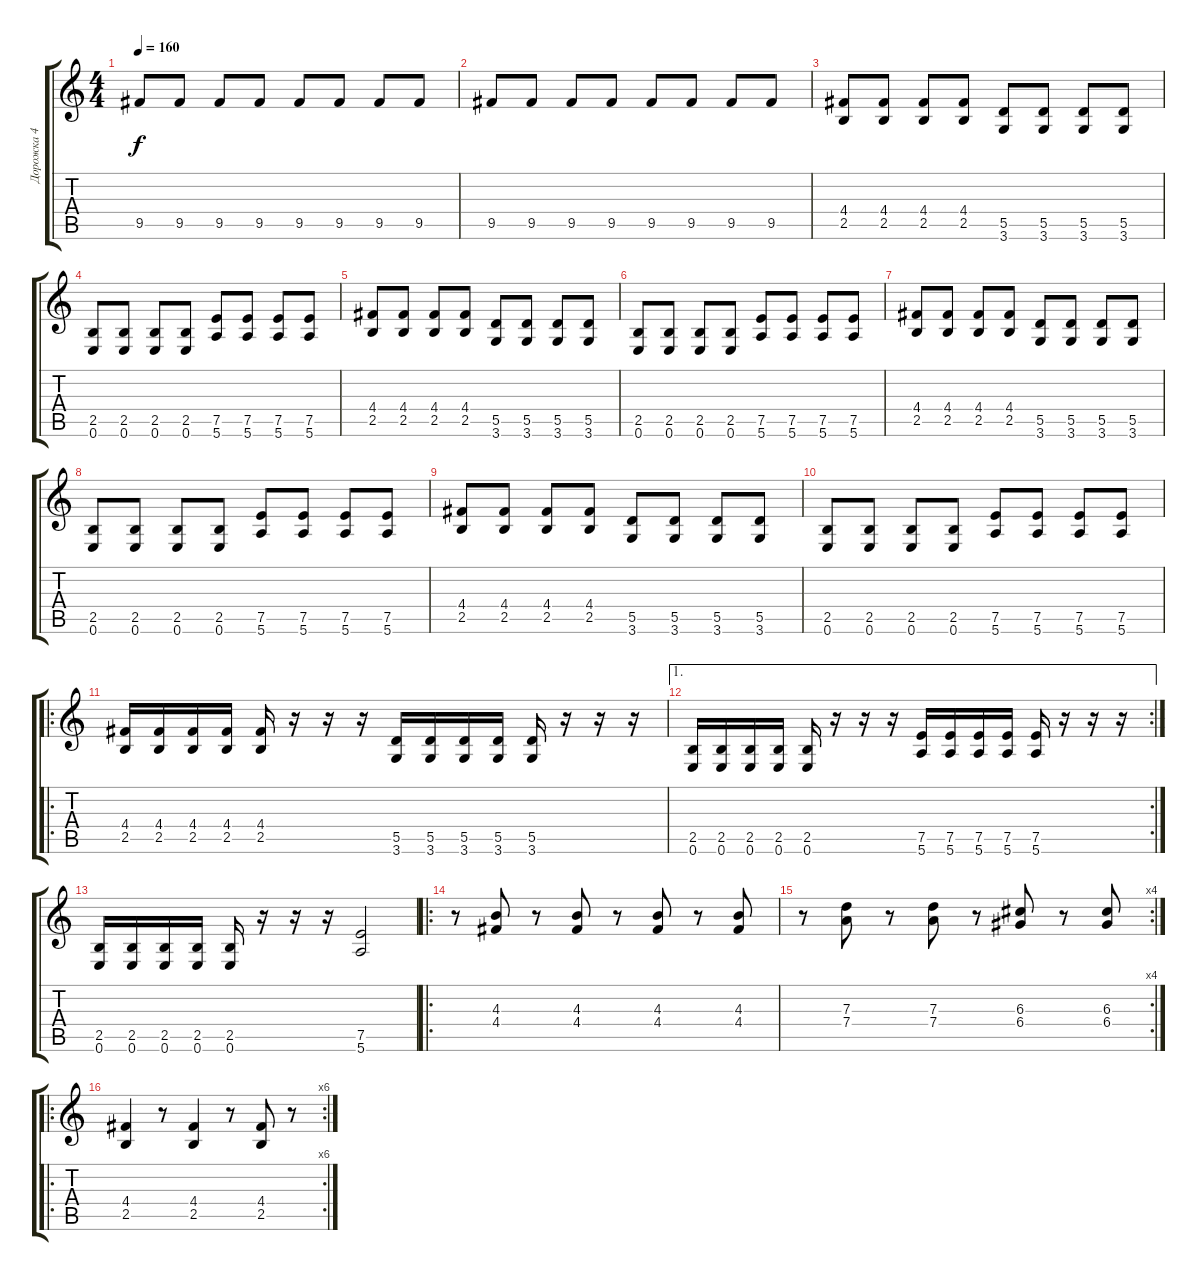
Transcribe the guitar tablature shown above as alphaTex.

\track ("Дорожка 4" "Дорожка 4") {instrument overdrivenguitar}
\staff {score tabs}
\tuning (E4 B3 G3 D3 A2 E2) {hide}
\ts (4 4)
\tempo 160
\clef g2
\ks c
9.5.8{dy f} 9.5.8 9.5.8 9.5.8 9.5.8 9.5.8 9.5.8 9.5.8 |
9.5.8 9.5.8 9.5.8 9.5.8 9.5.8 9.5.8 9.5.8 9.5.8 |
(4.4 2.5).8 (4.4 2.5).8 (4.4 2.5).8 (4.4 2.5).8 (5.5 3.6).8 (5.5 3.6).8 (5.5 3.6).8 (5.5 3.6).8 |
(2.5 0.6).8 (2.5 0.6).8 (2.5 0.6).8 (2.5 0.6).8 (7.5 5.6).8 (7.5 5.6).8 (7.5 5.6).8 (7.5 5.6).8 |
(4.4 2.5).8 (4.4 2.5).8 (4.4 2.5).8 (4.4 2.5).8 (5.5 3.6).8 (5.5 3.6).8 (5.5 3.6).8 (5.5 3.6).8 |
(2.5 0.6).8 (2.5 0.6).8 (2.5 0.6).8 (2.5 0.6).8 (7.5 5.6).8 (7.5 5.6).8 (7.5 5.6).8 (7.5 5.6).8 |
(4.4 2.5).8 (4.4 2.5).8 (4.4 2.5).8 (4.4 2.5).8 (5.5 3.6).8 (5.5 3.6).8 (5.5 3.6).8 (5.5 3.6).8 |
(2.5 0.6).8 (2.5 0.6).8 (2.5 0.6).8 (2.5 0.6).8 (7.5 5.6).8 (7.5 5.6).8 (7.5 5.6).8 (7.5 5.6).8 |
(4.4 2.5).8 (4.4 2.5).8 (4.4 2.5).8 (4.4 2.5).8 (5.5 3.6).8 (5.5 3.6).8 (5.5 3.6).8 (5.5 3.6).8 |
(2.5 0.6).8 (2.5 0.6).8 (2.5 0.6).8 (2.5 0.6).8 (7.5 5.6).8 (7.5 5.6).8 (7.5 5.6).8 (7.5 5.6).8 |
\ro
(4.4 2.5).16 (4.4 2.5).16 (4.4 2.5).16 (4.4 2.5).16 (4.4 2.5).16 r.16 r.16 r.16 (5.5 3.6).16 (5.5 3.6).16 (5.5 3.6).16 (5.5 3.6).16 (5.5 3.6).16 r.16 r.16 r.16 |
\ae 1
\rc 2
(2.5 0.6).16 (2.5 0.6).16 (2.5 0.6).16 (2.5 0.6).16 (2.5 0.6).16 r.16 r.16 r.16 (7.5 5.6).16 (7.5 5.6).16 (7.5 5.6).16 (7.5 5.6).16 (7.5 5.6).16 r.16 r.16 r.16 |
(2.5 0.6).16 (2.5 0.6).16 (2.5 0.6).16 (2.5 0.6).16 (2.5 0.6).16 r.16 r.16 r.16 (7.5 5.6).2 |
\ro
r.8 (4.3 4.4).8 r.8 (4.3 4.4).8 r.8 (4.3 4.4).8 r.8 (4.3 4.4).8 |
\rc 4
r.8 (7.3 7.4).8 r.8 (7.3 7.4).8 r.8 (6.3 6.4).8 r.8 (6.3 6.4).8 |
\ro
\rc 6
(4.4 2.5).4 r.8 (4.4 2.5).4 r.8 (4.4 2.5).8 r.8
